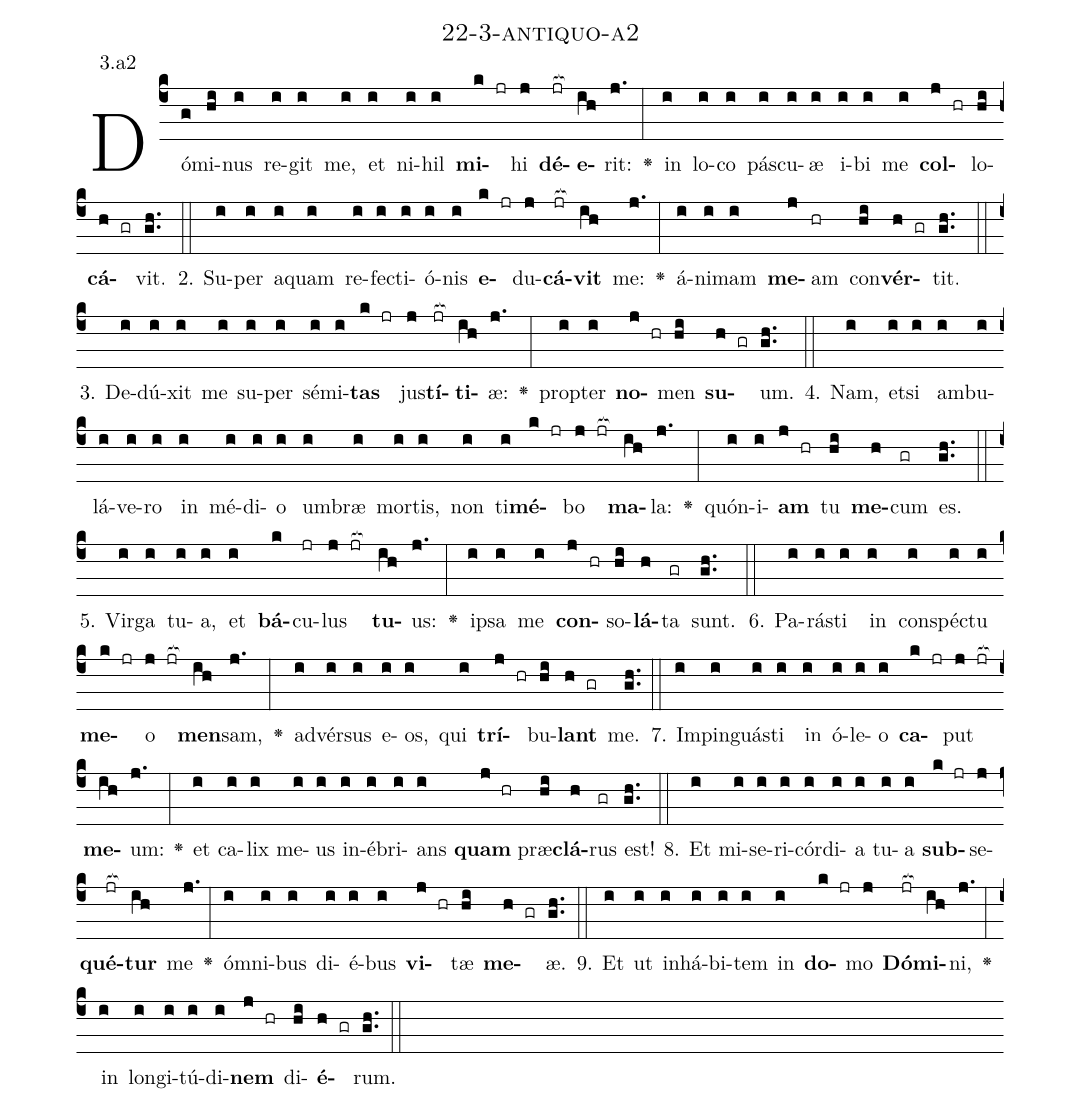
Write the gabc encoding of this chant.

name: 22-3-antiquo-a2;
annotation: 3.a2;
%%
(c4)Dó(g)mi(hi)nus(i) re(i)git(i) me,(i) et(i) ni(i)hil(i) <b>mi</b>(k jr)hi(j) <b>dé</b>(jr[ocb:1{])<b>e</b>(ih[ocb:0}])rit:(j.) <v>\greheightstar</v>(:) in(i) lo(i)co(i) pás(i)cu(i)æ(i) i(i)bi(i) me(i) <b>col</b>(j hr)lo(hi)<b>cá</b>(h gr)vit.(gh..) (::)
2. Su(i)per(i) a(i)quam(i) re(i)fec(i)ti(i)ó(i)nis(i) <b>e</b>(k jr)du(j)<b>cá</b>(jr[ocb:1{])<b>vit</b>(ih[ocb:0}]) me:(j.) <v>\greheightstar</v>(:) á(i)ni(i)mam(i) <b>me</b>(j)am(hr) con(hi)<b>vér</b>(h gr)tit.(gh..) (::)
3. De(i)dú(i)xit(i) me(i) su(i)per(i) sé(i)mi(i)<b>tas</b>(k jr) jus(j)<b>tí</b>(jr[ocb:1{])<b>ti</b>(ih[ocb:0}])æ:(j.) <v>\greheightstar</v>(:) prop(i)ter(i) <b>no</b>(j hr)men(hi) <b>su</b>(h gr)um.(gh..) (::)
4. Nam,(i) et(i)si(i) am(i)bu(i)lá(i)ve(i)ro(i) in(i) mé(i)di(i)o(i) um(i)bræ(i) mor(i)tis,(i) non(i) ti(i)<b>mé</b>(k jr)bo(j jr[ocb:1{]) <b>ma</b>(ih[ocb:0}])la:(j.) <v>\greheightstar</v>(:) quón(i)i(i)<b>am</b>(j hr) tu(hi) <b>me</b>(h)cum(gr) es.(gh..) (::)
5. Vir(i)ga(i) tu(i)a,(i) et(i) <b>bá</b>(k)cu(jr)lus(j jr[ocb:1{]) <b>tu</b>(ih[ocb:0}])us:(j.) <v>\greheightstar</v>(:) ip(i)sa(i) me(i) <b>con</b>(j hr)so(hi)<b>lá</b>(h)ta(gr) sunt.(gh..) (::)
6. Pa(i)rás(i)ti(i) in(i) con(i)spéc(i)tu(i) <b>me</b>(k jr)o(j jr[ocb:1{]) <b>men</b>(ih[ocb:0}])sam,(j.) <v>\greheightstar</v>(:) ad(i)vér(i)sus(i) e(i)os,(i) qui(i) <b>trí</b>(j hr)bu(hi)<b>lant</b>(h gr) me.(gh..) (::)
7. Im(i)pin(i)guás(i)ti(i) in(i) ó(i)le(i)o(i) <b>ca</b>(k jr)put(j jr[ocb:1{]) <b>me</b>(ih[ocb:0}])um:(j.) <v>\greheightstar</v>(:) et(i) ca(i)lix(i) me(i)us(i) in(i)é(i)bri(i)ans(i) <b>quam</b>(j hr) præ(hi)<b>clá</b>(h)rus(gr) est!(gh..) (::)
8. Et(i) mi(i)se(i)ri(i)cór(i)di(i)a(i) tu(i)a(i) <b>sub</b>(k jr)se(j)<b>qué</b>(jr[ocb:1{])<b>tur</b>(ih[ocb:0}]) me(j.) <v>\greheightstar</v>(:) óm(i)ni(i)bus(i) di(i)é(i)bus(i) <b>vi</b>(j hr)tæ(hi) <b>me</b>(h gr)æ.(gh..) (::)
9. Et(i) ut(i) in(i)há(i)bi(i)tem(i) in(i) <b>do</b>(k jr)mo(j) <b>Dó</b>(jr[ocb:1{])<b>mi</b>(ih[ocb:0}])ni,(j.) <v>\greheightstar</v>(:) in(i) lon(i)gi(i)tú(i)di(i)<b>nem</b>(j hr) di(hi)<b>é</b>(h gr)rum.(gh..) (::)
